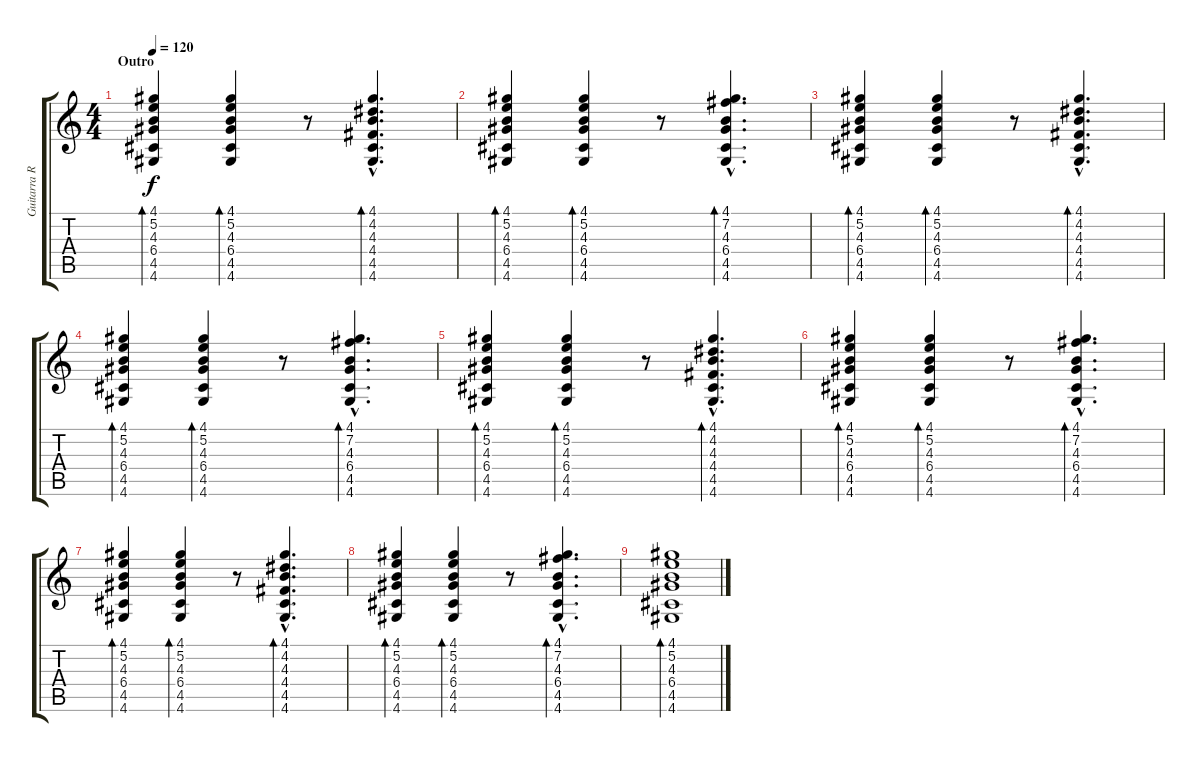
\track ("Guitarra Ritmica" "Guitarra R") {instrument acousticguitarsteel}
\staff {score tabs}
\tuning (E4 B3 G3 D3 A2 E2) {hide}
\ts (4 4)
\section ("" "Outro")
\tempo 120
\clef g2
\ks c
(4.1 5.2 4.3 6.4 4.5 4.6).4{bd 30 dy f} (4.1 5.2 4.3 6.4 4.5 4.6).4{bd 30} r.8 (4.1{hac} 4.2{hac} 4.3{hac} 4.4{hac} 4.5{hac} 4.6{hac}).4{d bd 30} |
(4.1 5.2 4.3 6.4 4.5 4.6).4{bd 30} (4.1 5.2 4.3 6.4 4.5 4.6).4{bd 30} r.8 (4.1{hac} 7.2{hac} 4.3{hac} 6.4{hac} 4.5{hac} 4.6{hac}).4{d bd 30} |
(4.1 5.2 4.3 6.4 4.5 4.6).4{bd 30} (4.1 5.2 4.3 6.4 4.5 4.6).4{bd 30} r.8 (4.1{hac} 4.2{hac} 4.3{hac} 4.4{hac} 4.5{hac} 4.6{hac}).4{d bd 30} |
(4.1 5.2 4.3 6.4 4.5 4.6).4{bd 30} (4.1 5.2 4.3 6.4 4.5 4.6).4{bd 30} r.8 (4.1{hac} 7.2{hac} 4.3{hac} 6.4{hac} 4.5{hac} 4.6{hac}).4{d bd 30} |
(4.1 5.2 4.3 6.4 4.5 4.6).4{bd 30} (4.1 5.2 4.3 6.4 4.5 4.6).4{bd 30} r.8 (4.1{hac} 4.2{hac} 4.3{hac} 4.4{hac} 4.5{hac} 4.6{hac}).4{d bd 30} |
(4.1 5.2 4.3 6.4 4.5 4.6).4{bd 30} (4.1 5.2 4.3 6.4 4.5 4.6).4{bd 30} r.8 (4.1{hac} 7.2{hac} 4.3{hac} 6.4{hac} 4.5{hac} 4.6{hac}).4{d bd 30} |
(4.1 5.2 4.3 6.4 4.5 4.6).4{bd 30} (4.1 5.2 4.3 6.4 4.5 4.6).4{bd 30} r.8 (4.1{hac} 4.2{hac} 4.3{hac} 4.4{hac} 4.5{hac} 4.6{hac}).4{d bd 30} |
(4.1 5.2 4.3 6.4 4.5 4.6).4{bd 30} (4.1 5.2 4.3 6.4 4.5 4.6).4{bd 30} r.8 (4.1{hac} 7.2{hac} 4.3{hac} 6.4{hac} 4.5{hac} 4.6{hac}).4{d bd 30} |
(4.1 5.2 4.3 6.4 4.5 4.6).1{bd 480}
